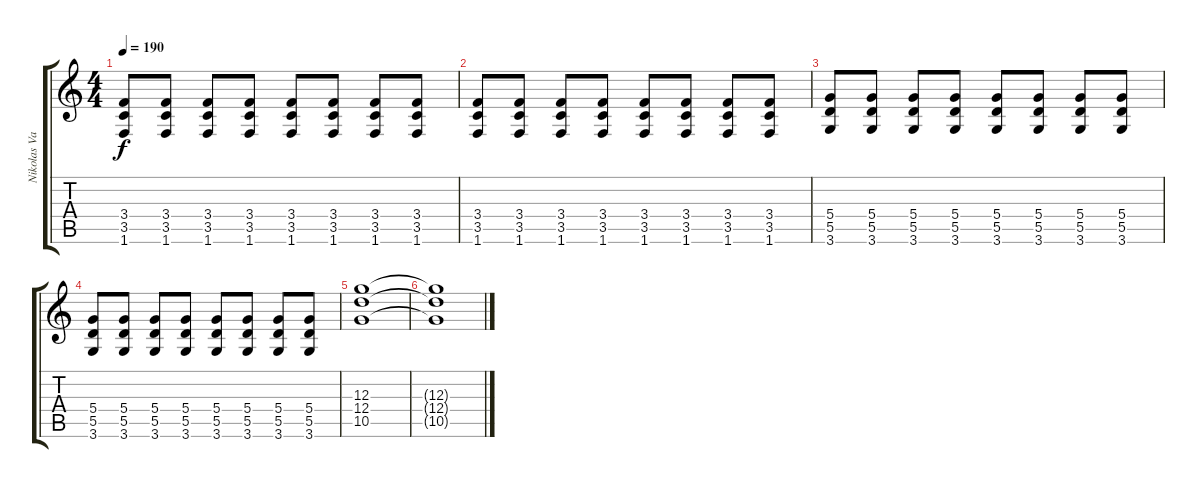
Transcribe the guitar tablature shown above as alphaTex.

\track ("Nikolas Van Der Veken" "Nikolas Va") {instrument distortionguitar}
\staff {score tabs}
\tuning (E4 B3 G3 D3 A2 E2) {hide}
\ts (4 4)
\tempo 190
\clef g2
\ks c
(3.4 3.5 1.6).8{dy f} (3.4 3.5 1.6).8 (3.4 3.5 1.6).8 (3.4 3.5 1.6).8 (3.4 3.5 1.6).8 (3.4 3.5 1.6).8 (3.4 3.5 1.6).8 (3.4 3.5 1.6).8 |
(3.4 3.5 1.6).8 (3.4 3.5 1.6).8 (3.4 3.5 1.6).8 (3.4 3.5 1.6).8 (3.4 3.5 1.6).8 (3.4 3.5 1.6).8 (3.4 3.5 1.6).8 (3.4 3.5 1.6).8 |
(5.4 5.5 3.6).8 (5.4 5.5 3.6).8 (5.4 5.5 3.6).8 (5.4 5.5 3.6).8 (5.4 5.5 3.6).8 (5.4 5.5 3.6).8 (5.4 5.5 3.6).8 (5.4 5.5 3.6).8 |
(5.4 5.5 3.6).8 (5.4 5.5 3.6).8 (5.4 5.5 3.6).8 (5.4 5.5 3.6).8 (5.4 5.5 3.6).8 (5.4 5.5 3.6).8 (5.4 5.5 3.6).8 (5.4 5.5 3.6).8 |
(12.3 12.4 10.5).1 |
(12.3{t} 12.4{t} 10.5{t}).1
